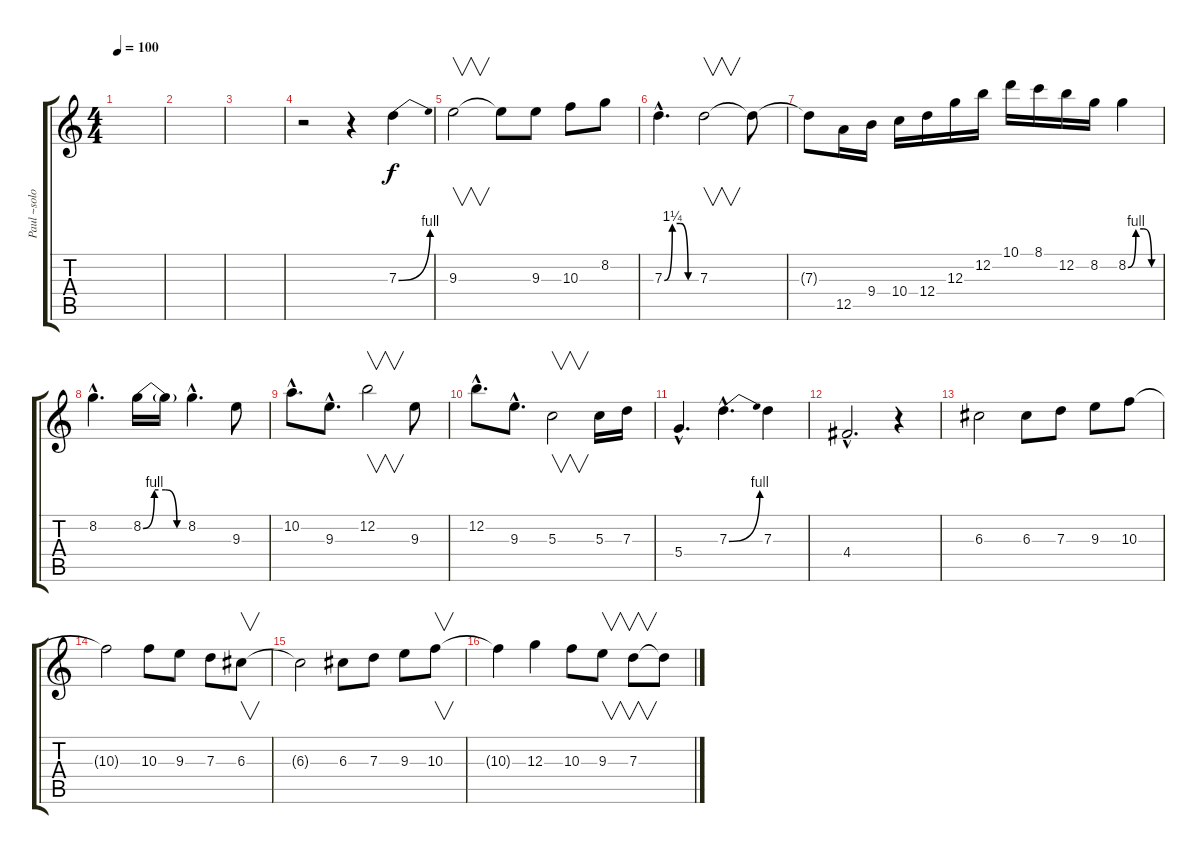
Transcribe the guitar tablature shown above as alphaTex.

\track ("Paul ~solo" "Paul ~solo") {instrument distortionguitar}
\staff {score tabs}
\tuning (E4 B3 G3 D3 A2 E2) {hide}
\ts (4 4)
\tempo 100
\clef g2
\ks c
|
|
|
r.2 r.4 7.3{be (bend 0 0 60 4)}.4 |
9.3.2{v} 9.3{t}.8 9.3.8 10.3.8 8.2.8 |
7.3{be (custom 0 0 15 5 30 5 45 0 60 0) hac}.4{d} 7.3.2{v} 7.3{t}.8 |
7.3{t}.8 12.5.16 9.4.16 10.4.16 12.4.16 12.3.16 12.2.16 10.1.16 8.1.16 12.2.16 8.2.16 8.2{be (custom 0 0 15 4 30 4 45 0 60 0)}.4 |
8.2{hac}.4{d} 8.2{be (custom 0 0 15 4 30 4 45 0 60 0)}.16 8.2{t}.16 8.2{hac}.4{d} 9.3.8 |
10.2{hac}.8{d} 9.3{hac}.8{d} 12.2.2{v} 9.3.8 |
12.2{hac}.8{d} 9.3{hac}.8{d} 5.3.2{v} 5.3.16 7.3.16 |
5.4{hac}.4{d} 7.3{be (bend 0 0 60 4) hac}.4{d} 7.3.4 |
4.4{hac}.2{d} r.4 |
6.3.2 6.3.8 7.3.8 9.3.8 10.3.8 |
10.3{t}.2 10.3.8 9.3.8 7.3.8 6.3.8{v} |
6.3{t}.2 6.3.8 7.3.8 9.3.8 10.3.8{v} |
10.3{t}.4 12.3.4 10.3.8 9.3.8{v} 7.3.8{v} 7.3{t}.8
